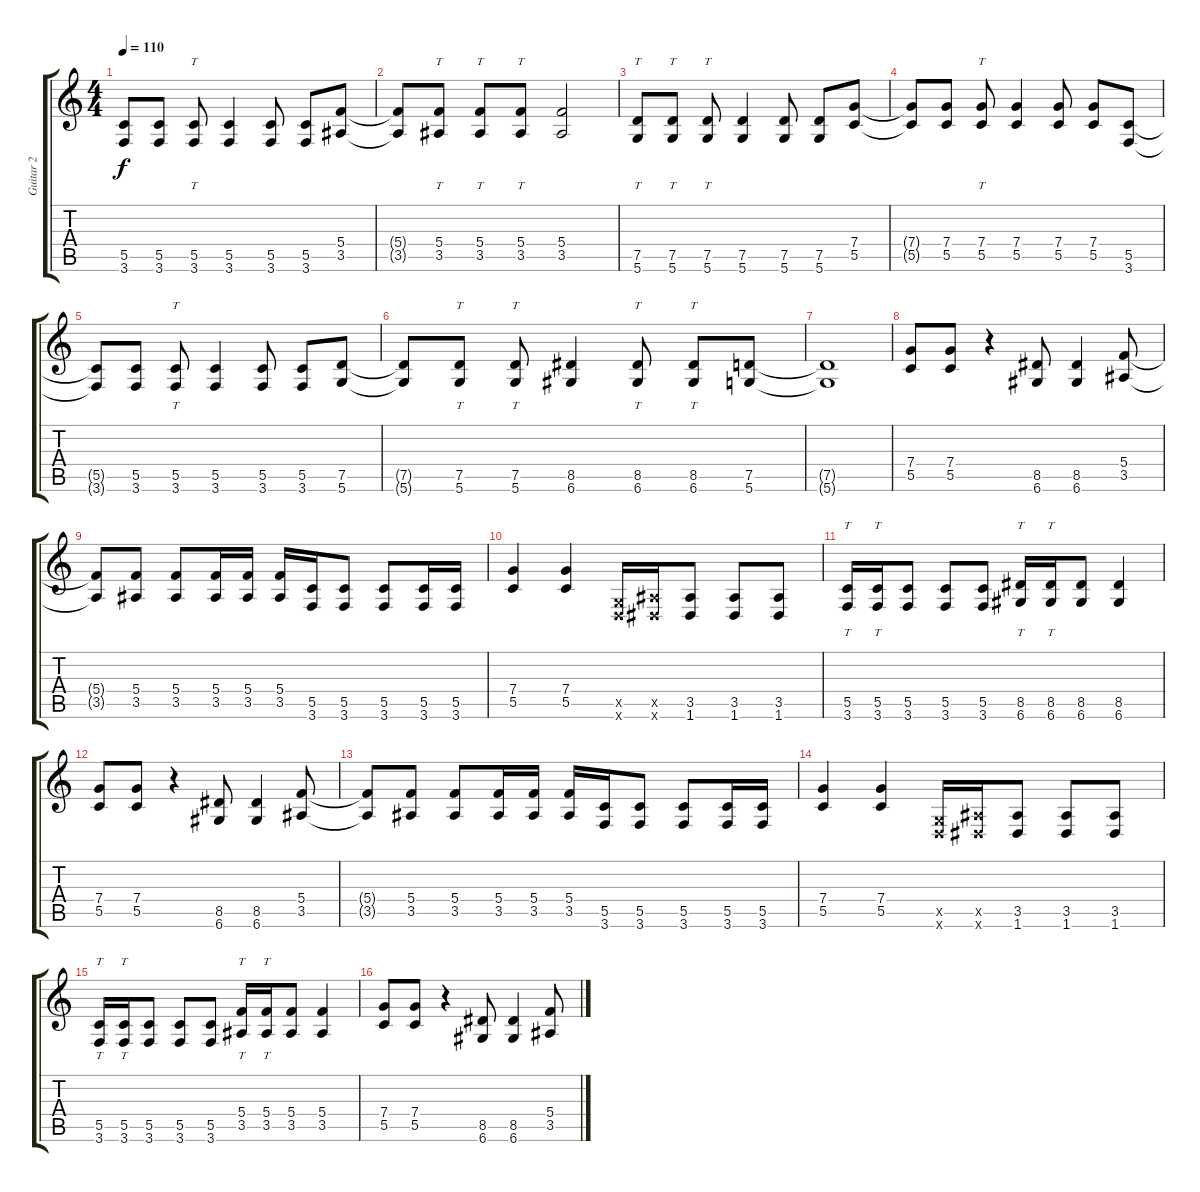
\track ("Guitar 2" "Guitar 2") {instrument distortionguitar}
\staff {score tabs}
\tuning (D4 A3 F3 C3 G2 D2) {hide}
\ts (4 4)
\tempo 110
\clef g2
\ks c
(5.5{t} 3.6{t}).8{dy f} (5.5 3.6).8 (5.5 3.6).8{tt} (5.5 3.6).4 (5.5 3.6).8 (5.5 3.6).8 (5.4 3.5).8 |
(5.4{t} 3.5{t}).8 (5.4 3.5).8{tt} (5.4 3.5).8{tt} (5.4 3.5).8{tt} (5.4 3.5).2 |
(7.5 5.6).8{tt} (7.5 5.6).8{tt} (7.5 5.6).8{tt} (7.5 5.6).4 (7.5 5.6).8 (7.5 5.6).8 (7.4 5.5).8 |
(7.4{t} 5.5{t}).8 (7.4 5.5).8 (7.4 5.5).8{tt} (7.4 5.5).4 (7.4 5.5).8 (7.4 5.5).8 (5.5 3.6).8 |
(5.5{t} 3.6{t}).8 (5.5 3.6).8 (5.5 3.6).8{tt} (5.5 3.6).4 (5.5 3.6).8 (5.5 3.6).8 (7.5 5.6).8 |
(7.5{t} 5.6{t}).8 (7.5 5.6).8{tt} (7.5 5.6).8{tt} (8.5 6.6).4 (8.5 6.6).8{tt} (8.5 6.6).8{tt} (7.5 5.6).8 |
(7.5{t} 5.6{t}).1 |
(7.4 5.5).8 (7.4 5.5).8 r.4 (8.5 6.6).8 (8.5 6.6).4 (5.4 3.5).8 |
(5.4{t} 3.5{t}).8 (5.4 3.5).8 (5.4 3.5).8 (5.4 3.5).16 (5.4 3.5).16 (5.4 3.5).16 (5.5 3.6).16 (5.5 3.6).8 (5.5 3.6).8 (5.5 3.6).16 (5.5 3.6).16 |
(7.4 5.5).4 (7.4 5.5).4 (0.5{x} 0.6{x}).16 (3.5{x} 1.6{x}).16 (3.5 1.6).8 (3.5 1.6).8 (3.5 1.6).8 |
(5.5 3.6).16{tt} (5.5 3.6).16{tt} (5.5 3.6).8 (5.5 3.6).8 (5.5 3.6).8 (8.5 6.6).16{tt} (8.5 6.6).16{tt} (8.5 6.6).8 (8.5 6.6).4 |
(7.4 5.5).8 (7.4 5.5).8 r.4 (8.5 6.6).8 (8.5 6.6).4 (5.4 3.5).8 |
(5.4{t} 3.5{t}).8 (5.4 3.5).8 (5.4 3.5).8 (5.4 3.5).16 (5.4 3.5).16 (5.4 3.5).16 (5.5 3.6).16 (5.5 3.6).8 (5.5 3.6).8 (5.5 3.6).16 (5.5 3.6).16 |
(7.4 5.5).4 (7.4 5.5).4 (0.5{x} 0.6{x}).16 (3.5{x} 1.6{x}).16 (3.5 1.6).8 (3.5 1.6).8 (3.5 1.6).8 |
(5.5 3.6).16{tt} (5.5 3.6).16{tt} (5.5 3.6).8 (5.5 3.6).8 (5.5 3.6).8 (5.4 3.5).16{tt} (5.4 3.5).16{tt} (5.4 3.5).8 (5.4 3.5).4 |
(7.4 5.5).8 (7.4 5.5).8 r.4 (8.5 6.6).8 (8.5 6.6).4 (5.4 3.5).8
